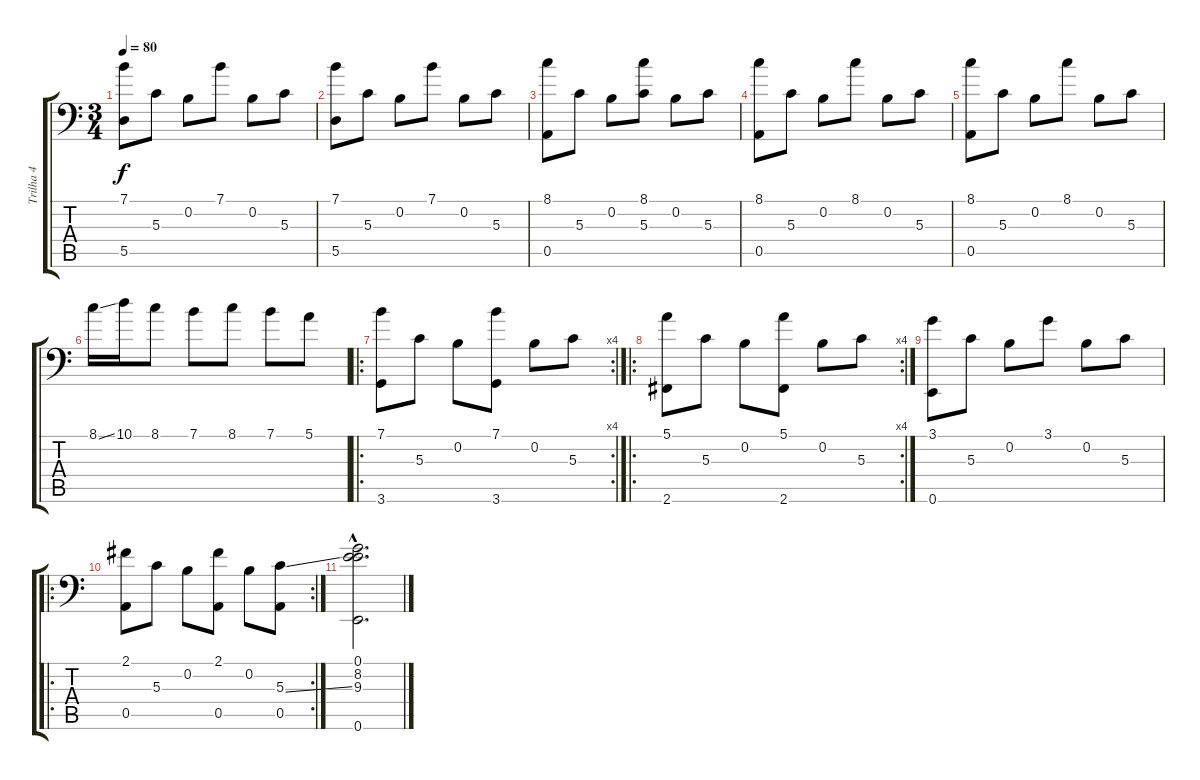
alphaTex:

\track ("Trilha 4" "Trilha 4") {instrument acousticguitarnylon}
\staff {score tabs}
\tuning (E3 B2 G2 D2 A1 E1) {hide}
\ts (3 4)
\tempo 80
\clef f4
\ks c
(7.1 5.5).8{dy f} 5.3.8 0.2.8 7.1.8 0.2.8 5.3.8 |
(7.1 5.5).8 5.3.8 0.2.8 7.1.8 0.2.8 5.3.8 |
(8.1 0.5).8 5.3.8 0.2.8 (8.1 5.3).8 0.2.8 5.3.8 |
(8.1 0.5).8 5.3.8 0.2.8 8.1.8 0.2.8 5.3.8 |
(8.1 0.5).8 5.3.8 0.2.8 8.1.8 0.2.8 5.3.8 |
8.1{ss}.16 10.1.16 8.1.8 7.1.8 8.1.8 7.1.8 5.1.8 |
\ro
\rc 4
(7.1 3.6).8 5.3.8 0.2.8 (7.1 3.6).8 0.2.8 5.3.8 |
\ro
\rc 4
(5.1 2.6).8 5.3.8 0.2.8 (5.1 2.6).8 0.2.8 5.3.8 |
(3.1 0.6).8 5.3.8 0.2.8 3.1.8 0.2.8 5.3.8 |
\ro
\rc 2
(2.1 0.5).8 5.3.8 0.2.8 (2.1 0.5).8 0.2.8 (5.3{ss} 0.5).8 |
(0.1{hac} 8.2{hac} 9.3{hac} 0.6{hac}).2{d}
